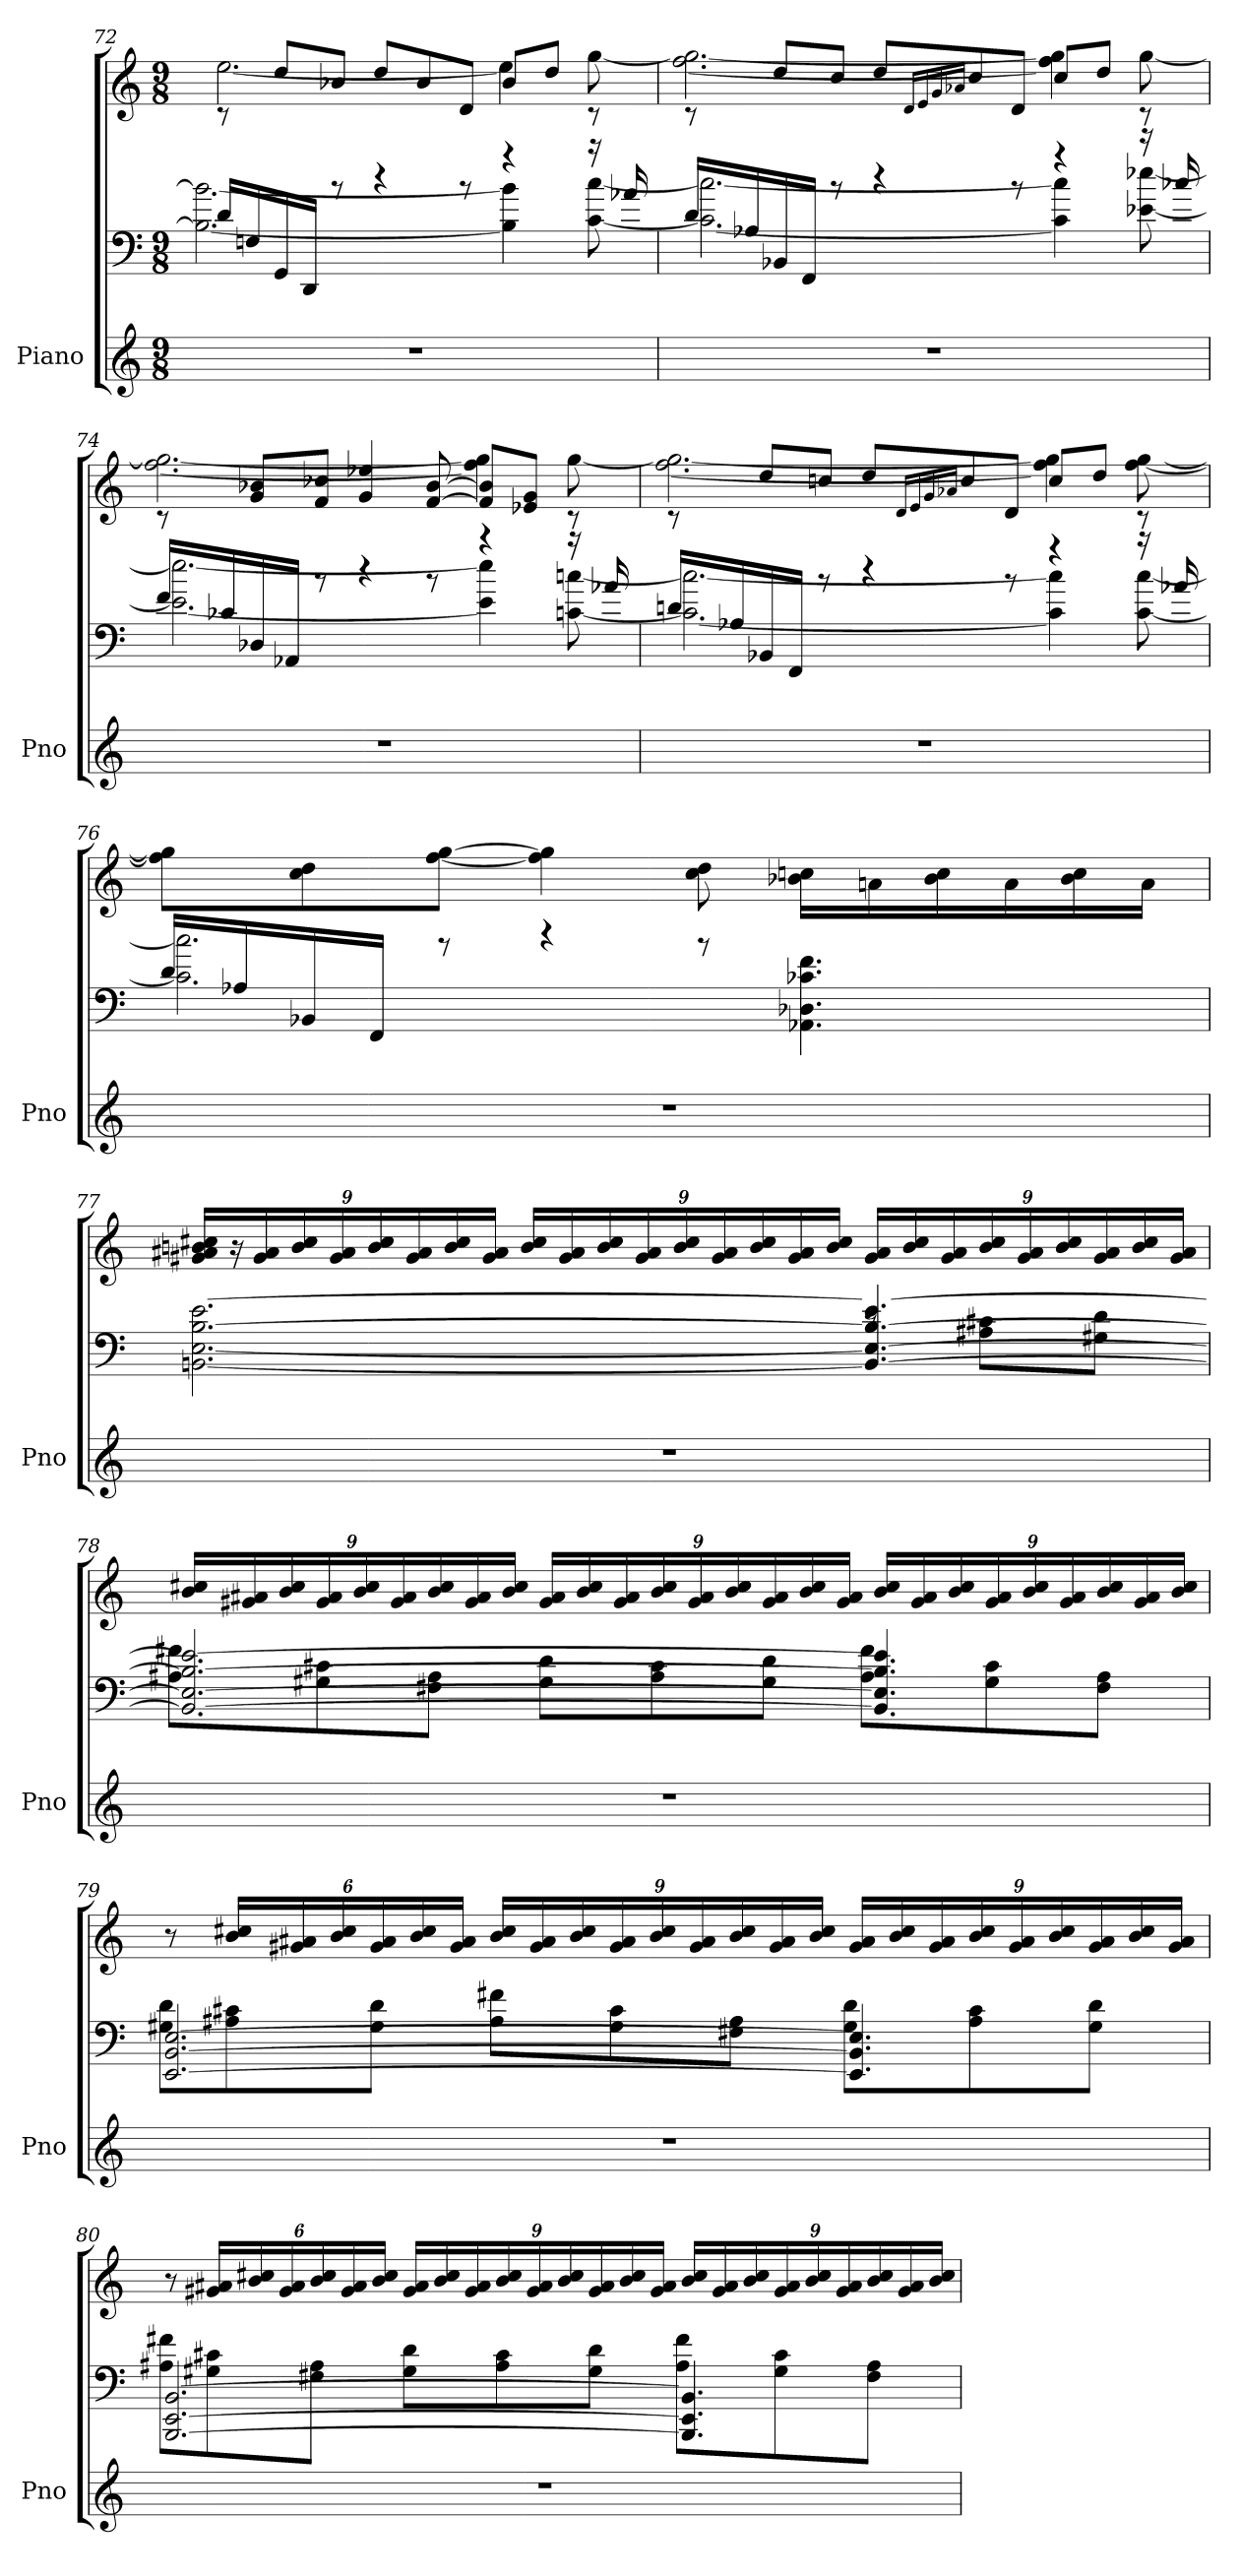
**kern	**kern	**kern
*part1	*part1	*part1
*staff3	*staff2	*staff1
*I"Piano	*	*
*I'Pno	*	*
*clefG2	*clefF4	*clefG2
*k[]	*k[]	*k[]
*M9/8	*M9/8	*M9/8
=72	=72	=72
*	*^	*^
8%9r	16dLL	2.B-_ 2.b-_	8rc	[2.ee
.	16Fn	.	.	.
.	16GG	.	8ddL	.
.	16DDJJ	.	.	.
.	8r	.	8b-XJ	.
.	4r	.	8ddL	.
.	.	.	8b-	.
.	8r	.	8dJ	.
.	4r	4B-] 4b-]	8b-L	4ee]
.	.	.	8ddJ	.
.	16r	[8c [8cc	8rc	[8gg
.	16a-X	.	.	.
=73	=73	=73	=73	=73
8%9r	16dLL	2.c_ 2.cc_	8rc	[2.ff 2.gg_
.	16A-X	.	.	.
.	16BB-X	.	8ddL	.
.	16FFJJ	.	.	.
.	8r	.	8ccJ	.
.	4r	.	8ddL	.
.	.	.	16qqd/LL	.
.	.	.	16qqe/	.
.	.	.	16qqg/	.
.	.	.	16qqa-X/JJ	.
.	.	.	8cc	.
.	8r	.	8dJ	.
.	4r	4c] 4cc]	8ccL	4ff] 4gg]
.	.	.	8ddJ	.
.	16r	[8e-X [8ee-X	8rc	[8gg
.	16cc-X	.	.	.
=74	=74	=74	=74	=74
8%9r	16fLL	2.e-_ 2.ee-_	8rc	[2.ff 2.gg_
.	16c-X	.	.	.
.	16D-X	.	8g 8b-XL	.
.	16AA-XJJ	.	.	.
.	8r	.	8f 8cc-XJ	.
.	4r	.	4g 4ee-X	.
.	8r	.	[8f [8b-	.
.	4r	4e-] 4ee-]	8f] 8b-]L	4ff] 4gg]
.	.	.	8e-X 8gJ	.
.	16r	[8cn [8ccn	8rc	[8gg
.	16a-X	.	.	.
=75	=75	=75	=75	=75
8%9r	16dnLL	2.c_ 2.cc_	8rc	[2.ff 2.gg_
.	16A-X	.	.	.
.	16BB-X	.	8ddL	.
.	16FFJJ	.	.	.
.	8r	.	8ccnJ	.
.	4r	.	8ddL	.
.	.	.	16qqd/LL	.
.	.	.	16qqe/	.
.	.	.	16qqg/	.
.	.	.	16qqa-X/JJ	.
.	.	.	8cc	.
.	8r	.	8dJ	.
.	4r	4c] 4cc]	8ccL	4ff] 4gg]
.	.	.	8ddJ	.
.	16r	[8c [8cc	8rc	[8ff [8gg
.	16a-X	.	.	.
*	*	*	*v	*v
=76	=76	=76	=76
8%9r	16dLL	2.c] 2.cc]	8ff] 8gg]L
.	16A-X	.	.
.	16BB-X	.	8cc 8dd
.	16FFJJ	.	.
.	8r	.	[8ff [8ggJ
.	4r	.	4ff] 4gg]
.	8r	.	8cc 8dd
.	4.AA-X 4.D-X 4.c-X 4.f	4.ryy	16b-X 16ccnLL
.	.	.	16an
.	.	.	16b- 16cc
.	.	.	16a
.	.	.	16b- 16cc
.	.	.	16aJJ
=77	=77	=77	=77
8%9r	[2.BBn [2.E [2.B [2.e	4.ryy	24g#X 24a#X 24bn 24cc#XLL
.	.	.	24r
.	.	.	24g# 24a#
.	.	.	24b 24cc#
.	.	.	24g# 24a#
.	.	.	24b 24cc#
.	.	.	24g# 24a#
.	.	.	24b 24cc#
.	.	.	24g# 24a#JJ
.	.	4.ryy	24b 24cc#LL
.	.	.	24g# 24a#
.	.	.	24b 24cc#
.	.	.	24g# 24a#
.	.	.	24b 24cc#
.	.	.	24g# 24a#
.	.	.	24b 24cc#
.	.	.	24g# 24a#
.	.	.	24b 24cc#JJ
.	4.BB_ 4.E_ 4.B_ 4.e_	8rc	24g# 24a#LL
.	.	.	24b 24cc#
.	.	.	24g# 24a#
.	.	8A#X 8c#XL	24b 24cc#
.	.	.	24g# 24a#
.	.	.	24b 24cc#
.	.	8G#X 8dJ	24g# 24a#
.	.	.	24b 24cc#
.	.	.	24g# 24a#JJ
=78	=78	=78	=78
8%9r	2.BB_ 2.E_ 2.B_ 2.e_	8A#X 8f#XL	24b 24cc#XLL
.	.	.	24g#X 24a#X
.	.	.	24b 24cc#
.	.	8G#X 8c#X	24g# 24a#
.	.	.	24b 24cc#
.	.	.	24g# 24a#
.	.	8F#X 8A#J	24b 24cc#
.	.	.	24g# 24a#
.	.	.	24b 24cc#JJ
.	.	8G# 8dL	24g# 24a#LL
.	.	.	24b 24cc#
.	.	.	24g# 24a#
.	.	8A# 8c#	24b 24cc#
.	.	.	24g# 24a#
.	.	.	24b 24cc#
.	.	8G# 8dJ	24g# 24a#
.	.	.	24b 24cc#
.	.	.	24g# 24a#JJ
.	4.BB] 4.E] 4.B] 4.e]	8A# 8f#L	24b 24cc#LL
.	.	.	24g# 24a#
.	.	.	24b 24cc#
.	.	8G# 8c#	24g# 24a#
.	.	.	24b 24cc#
.	.	.	24g# 24a#
.	.	8F# 8A#J	24b 24cc#
.	.	.	24g# 24a#
.	.	.	24b 24cc#JJ
=79	=79	=79	=79
8%9r	[2.EE [2.BB [2.E	8G#X 8dL	8r
.	.	8A#X 8c#X	24b 24cc#XLL
.	.	.	24g#X 24a#X
.	.	.	24b 24cc#
.	.	8G# 8dJ	24g# 24a#
.	.	.	24b 24cc#
.	.	.	24g# 24a#JJ
.	.	8A# 8f#XL	24b 24cc#LL
.	.	.	24g# 24a#
.	.	.	24b 24cc#
.	.	8G# 8c#	24g# 24a#
.	.	.	24b 24cc#
.	.	.	24g# 24a#
.	.	8F#X 8A#J	24b 24cc#
.	.	.	24g# 24a#
.	.	.	24b 24cc#JJ
.	4.EE] 4.BB] 4.E]	8G# 8dL	24g# 24a#LL
.	.	.	24b 24cc#
.	.	.	24g# 24a#
.	.	8A# 8c#	24b 24cc#
.	.	.	24g# 24a#
.	.	.	24b 24cc#
.	.	8G# 8dJ	24g# 24a#
.	.	.	24b 24cc#
.	.	.	24g# 24a#JJ
=80	=80	=80	=80
8%9r	[2.BBB [2.EE [2.BB	8A#X 8f#XL	8r
.	.	8G#X 8c#X	24g#X 24a#XLL
.	.	.	24b 24cc#X
.	.	.	24g# 24a#
.	.	8F#X 8A#J	24b 24cc#
.	.	.	24g# 24a#
.	.	.	24b 24cc#JJ
.	.	8G# 8dL	24g# 24a#LL
.	.	.	24b 24cc#
.	.	.	24g# 24a#
.	.	8A# 8c#	24b 24cc#
.	.	.	24g# 24a#
.	.	.	24b 24cc#
.	.	8G# 8dJ	24g# 24a#
.	.	.	24b 24cc#
.	.	.	24g# 24a#JJ
.	4.BBB] 4.EE] 4.BB]	8A# 8f#L	24b 24cc#LL
.	.	.	24g# 24a#
.	.	.	24b 24cc#
.	.	8G# 8c#	24g# 24a#
.	.	.	24b 24cc#
.	.	.	24g# 24a#
.	.	8F# 8A#J	24b 24cc#
.	.	.	24g# 24a#
.	.	.	24b 24cc#JJ
*	*v	*v	*
=	=	=
*-	*-	*-
